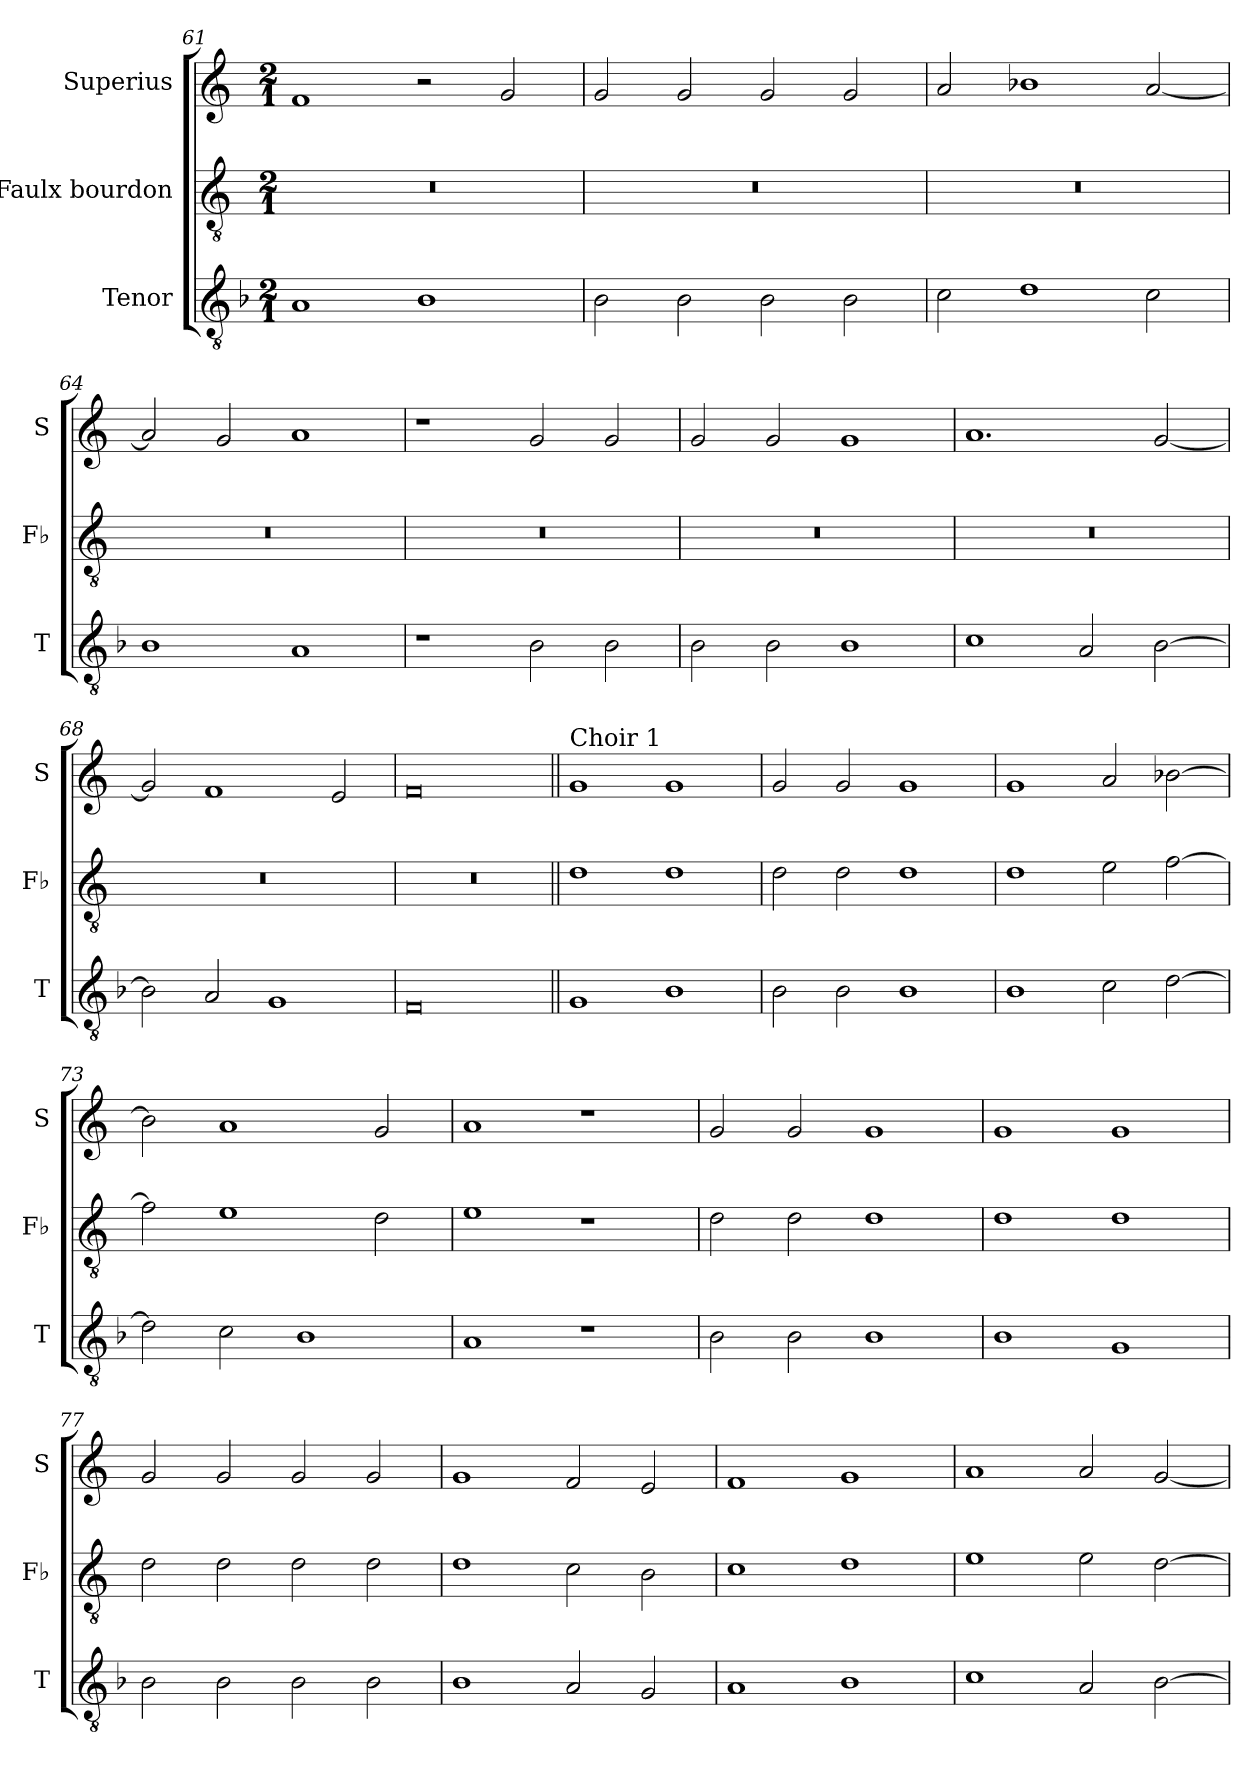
**kern	**kern	**kern
*part3	*part2	*part1
*staff3	*staff2	*staff1
*I"Tenor	*I"Faulx bourdon	*I"Superius
*I'T	*I'Fb	*I'S
*clefGv2	*clefGv2	*clefG2
*k[b-]	*k[]	*k[]
*M2/1	*M2/1	*M2/1
=61	=61	=61
1A	0r	1f
1B-	.	2r
.	.	2g/
=62	=62	=62
2B-\	0r	2g/
2B-\	.	2g/
2B-\	.	2g/
2B-\	.	2g/
=63	=63	=63
2c\	0r	2a/
1d	.	1b-X
2c\	.	[2a/
=64	=64	=64
1B-	0r	2a/]
.	.	2g/
1A	.	1a
=65	=65	=65
1r	0r	1r
2B-\	.	2g/
2B-\	.	2g/
=66	=66	=66
2B-\	0r	2g/
2B-\	.	2g/
1B-	.	1g
=67	=67	=67
1c	0r	1.a
2A/	.	.
[2B-\	.	[2g/
=68	=68	=68
2B-\]	0r	2g/]
2A/	.	1f
1G	.	.
.	.	2e/
=69	=69	=69
0F	0r	0f
=70||	=70||	=70||
!	!	!LO:TX:a:t=Choir 1
1G	1d	1g
1B-	1d	1g
=71	=71	=71
2B-\	2d\	2g/
2B-\	2d\	2g/
1B-	1d	1g
=72	=72	=72
1B-	1d	1g
2c\	2e\	2a/
[2d\	[2f\	[2b-X\
=73	=73	=73
2d\]	2f\]	2b-\]
2c\	1e	1a
1B-	.	.
.	2d\	2g/
=74	=74	=74
1A	1e	1a
1r	1r	1r
=75	=75	=75
2B-\	2d\	2g/
2B-\	2d\	2g/
1B-	1d	1g
=76	=76	=76
1B-	1d	1g
1G	1d	1g
=77	=77	=77
2B-\	2d\	2g/
2B-\	2d\	2g/
2B-\	2d\	2g/
2B-\	2d\	2g/
=78	=78	=78
1B-	1d	1g
2A/	2c\	2f/
2G/	2B\	2e/
=79	=79	=79
1A	1c	1f
1B-	1d	1g
=80	=80	=80
1c	1e	1a
2A/	2e\	2a/
[2B-\	[2d\	[2g/
=	=	=
*-	*-	*-
